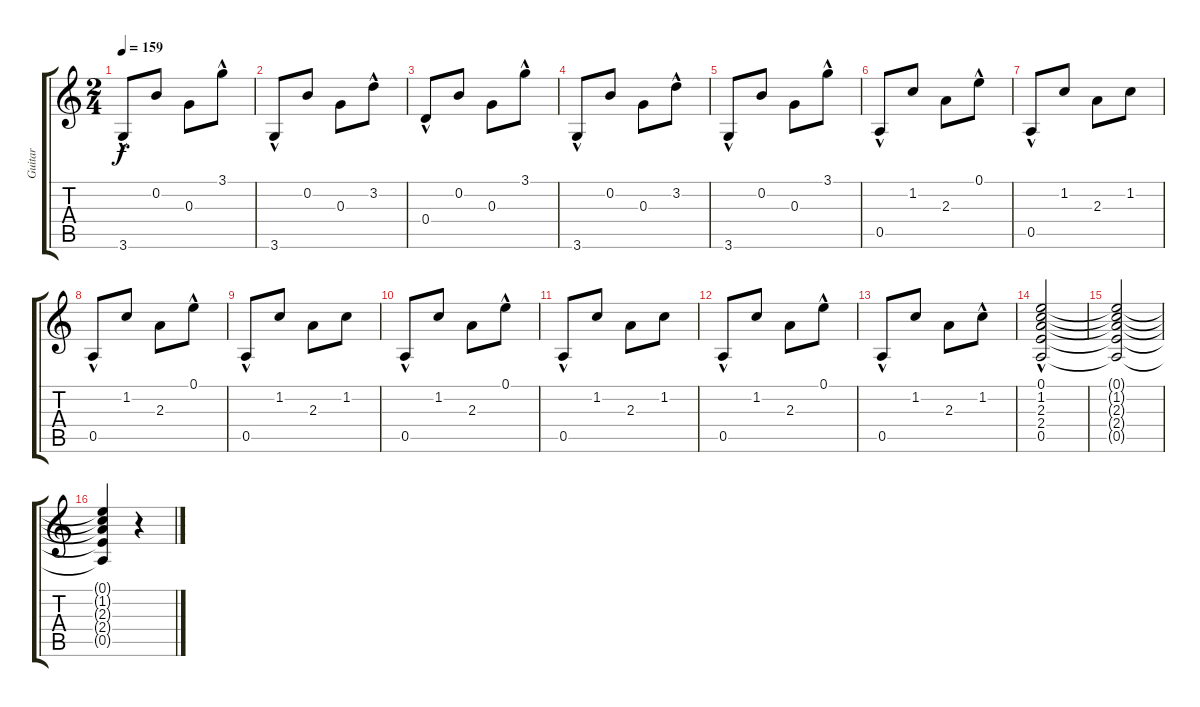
\track ("Guitar" "Guitar") {instrument acousticguitarsteel}
\staff {score tabs}
\tuning (E4 B3 G3 D3 A2 E2) {hide}
\ts (2 4)
\tempo 159
\clef g2
\ks c
3.6{hac}.8{dy f} 0.2.8 0.3.8 3.1{hac}.8 |
3.6{hac}.8 0.2.8 0.3.8 3.2{hac}.8 |
0.4{hac}.8 0.2.8 0.3.8 3.1{hac}.8 |
3.6{hac}.8 0.2.8 0.3.8 3.2{hac}.8 |
3.6{hac}.8 0.2.8 0.3.8 3.1{hac}.8 |
0.5{hac}.8 1.2.8 2.3.8 0.1{hac}.8 |
0.5{hac}.8 1.2.8 2.3.8 1.2.8 |
0.5{hac}.8 1.2.8 2.3.8 0.1{hac}.8 |
0.5{hac}.8 1.2.8 2.3.8 1.2.8 |
0.5{hac}.8 1.2.8 2.3.8 0.1{hac}.8 |
0.5{hac}.8 1.2.8 2.3.8 1.2.8 |
0.5{hac}.8 1.2.8 2.3.8 0.1{hac}.8 |
0.5{hac}.8 1.2.8 2.3.8 1.2{hac}.8 |
(0.1 1.2 2.3 2.4 0.5{hac}).2 |
(0.1{t} 1.2{t} 2.3{t} 2.4{t} 0.5{t}).2 |
(0.1{t} 1.2{t} 2.3{t} 2.4{t} 0.5{t}).4 r.4
